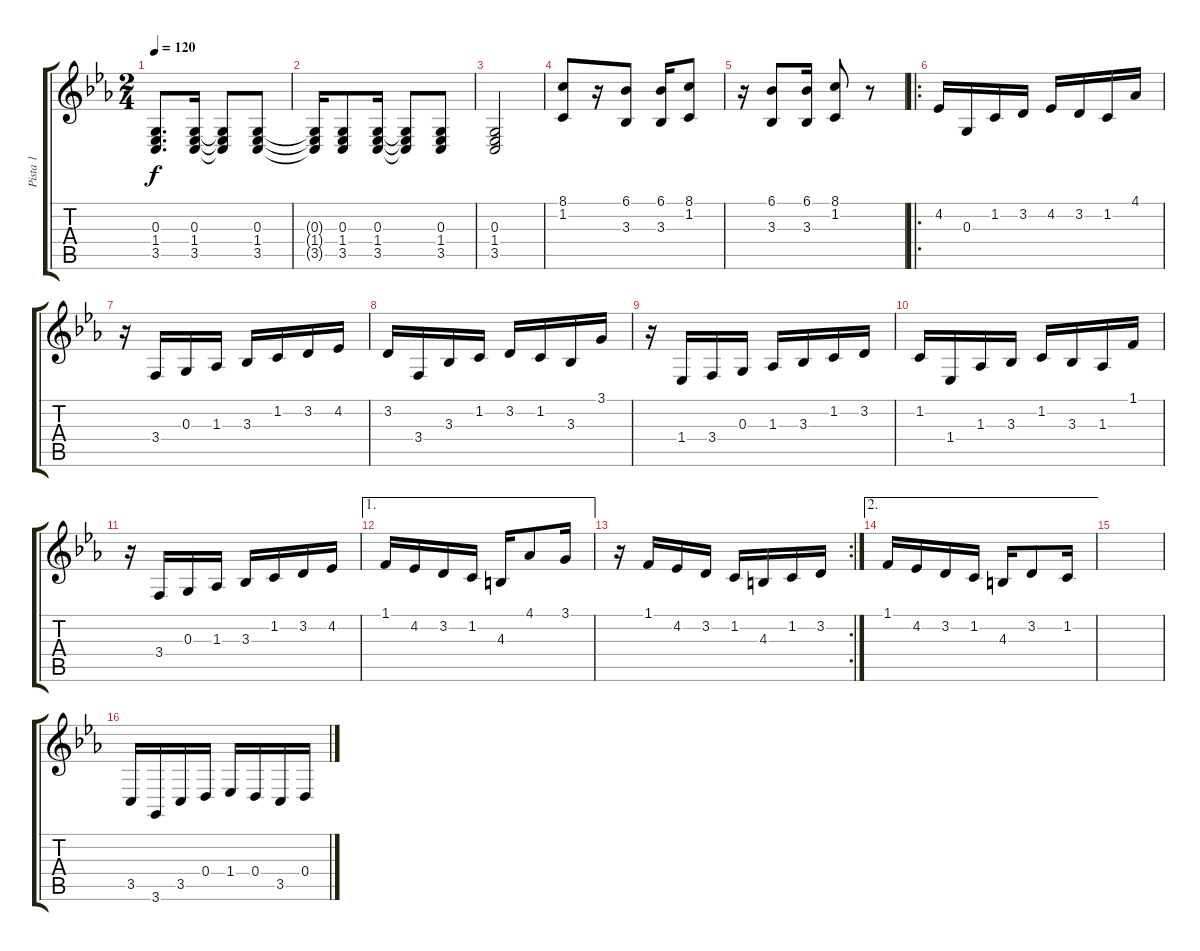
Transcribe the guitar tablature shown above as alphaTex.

\track ("Pista 1" "Pista 1") {instrument acousticgrandpiano}
\staff {score tabs}
\tuning (E4 B3 G3 D3 A2 E2) {hide}
\ts (2 4)
\tempo 120
\clef g2
\ks cminor
(0.3 1.4 3.5).8{d dy f} (0.3 1.4 3.5).16 (0.3{t} 1.4{t} 3.5{t}).8 (0.3 1.4 3.5).8 |
(0.3{t} 1.4{t} 3.5{t}).16 (0.3 1.4 3.5).8 (0.3 1.4 3.5).16 (0.3{t} 1.4{t} 3.5{t}).8 (0.3 1.4 3.5).8 |
(0.3 1.4 3.5).2 |
(8.1 1.2).8 r.16 (6.1 3.3).8 (6.1 3.3).16 (8.1 1.2).8 |
r.16 (6.1 3.3).8 (6.1 3.3).16 (8.1 1.2).8 r.8 |
\ro
4.2.16 0.3.16 1.2.16 3.2.16 4.2.16 3.2.16 1.2.16 4.1.16 |
r.16 3.4.16 0.3.16 1.3.16 3.3.16 1.2.16 3.2.16 4.2.16 |
3.2.16 3.4.16 3.3.16 1.2.16 3.2.16 1.2.16 3.3.16 3.1.16 |
r.16 1.4.16 3.4.16 0.3.16 1.3.16 3.3.16 1.2.16 3.2.16 |
1.2.16 1.4.16 1.3.16 3.3.16 1.2.16 3.3.16 1.3.16 1.1.16 |
r.16 3.4.16 0.3.16 1.3.16 3.3.16 1.2.16 3.2.16 4.2.16 |
\ae 1
1.1.16 4.2.16 3.2.16 1.2.16 4.3.16 4.1.8 3.1.16 |
\rc 2
r.16 1.1.16 4.2.16 3.2.16 1.2.16 4.3.16 1.2.16 3.2.16 |
\ae 2
1.1.16 4.2.16 3.2.16 1.2.16 4.3.16 3.2.8 1.2.16 |
|
3.5.16 3.6.16 3.5.16 0.4.16 1.4.16 0.4.16 3.5.16 0.4.16
